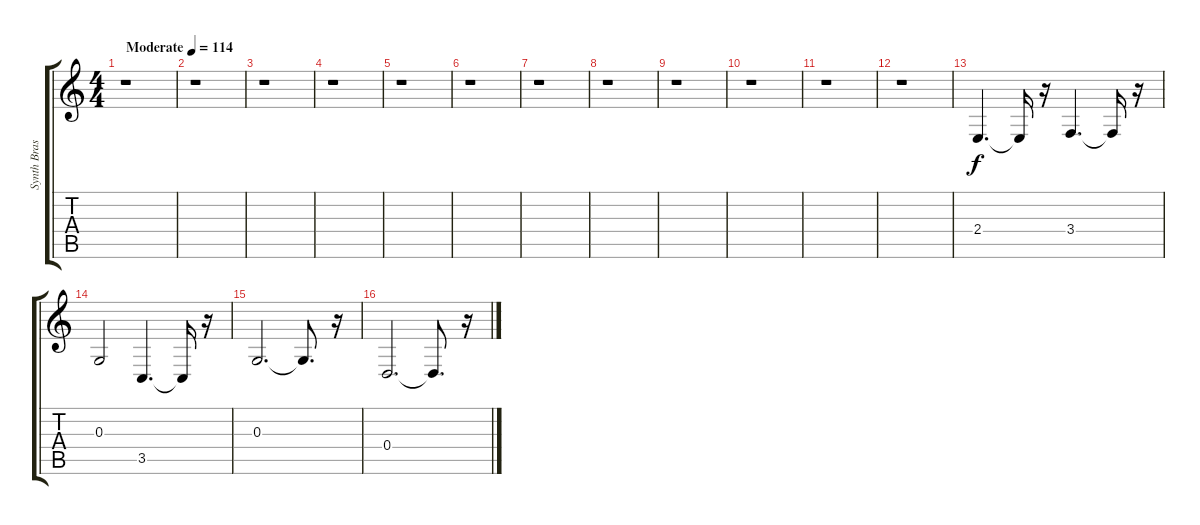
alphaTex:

\track ("Synth Brass 2" "Synth Bras") {instrument synthbrass2}
\staff {score tabs}
\tuning (E4 B3 G3 D3 A2 E2) {hide}
\ts (4 4)
\tempo (114 "Moderate")
\clef g2
\ks c
r.1{dy f instrument synthbrass2} |
r.1 |
r.1 |
r.1 |
r.1 |
r.1 |
r.1 |
r.1 |
r.1 |
r.1 |
r.1 |
r.1 |
2.4.4{d} 2.4{t}.16 r.16 3.4.4{d} 3.4{t}.16 r.16 |
0.3.2 3.5.4{d} 3.5{t}.16 r.16 |
0.3.2{d} 0.3{t}.8{d} r.16 |
0.4.2{d} 0.4{t}.8{d} r.16
